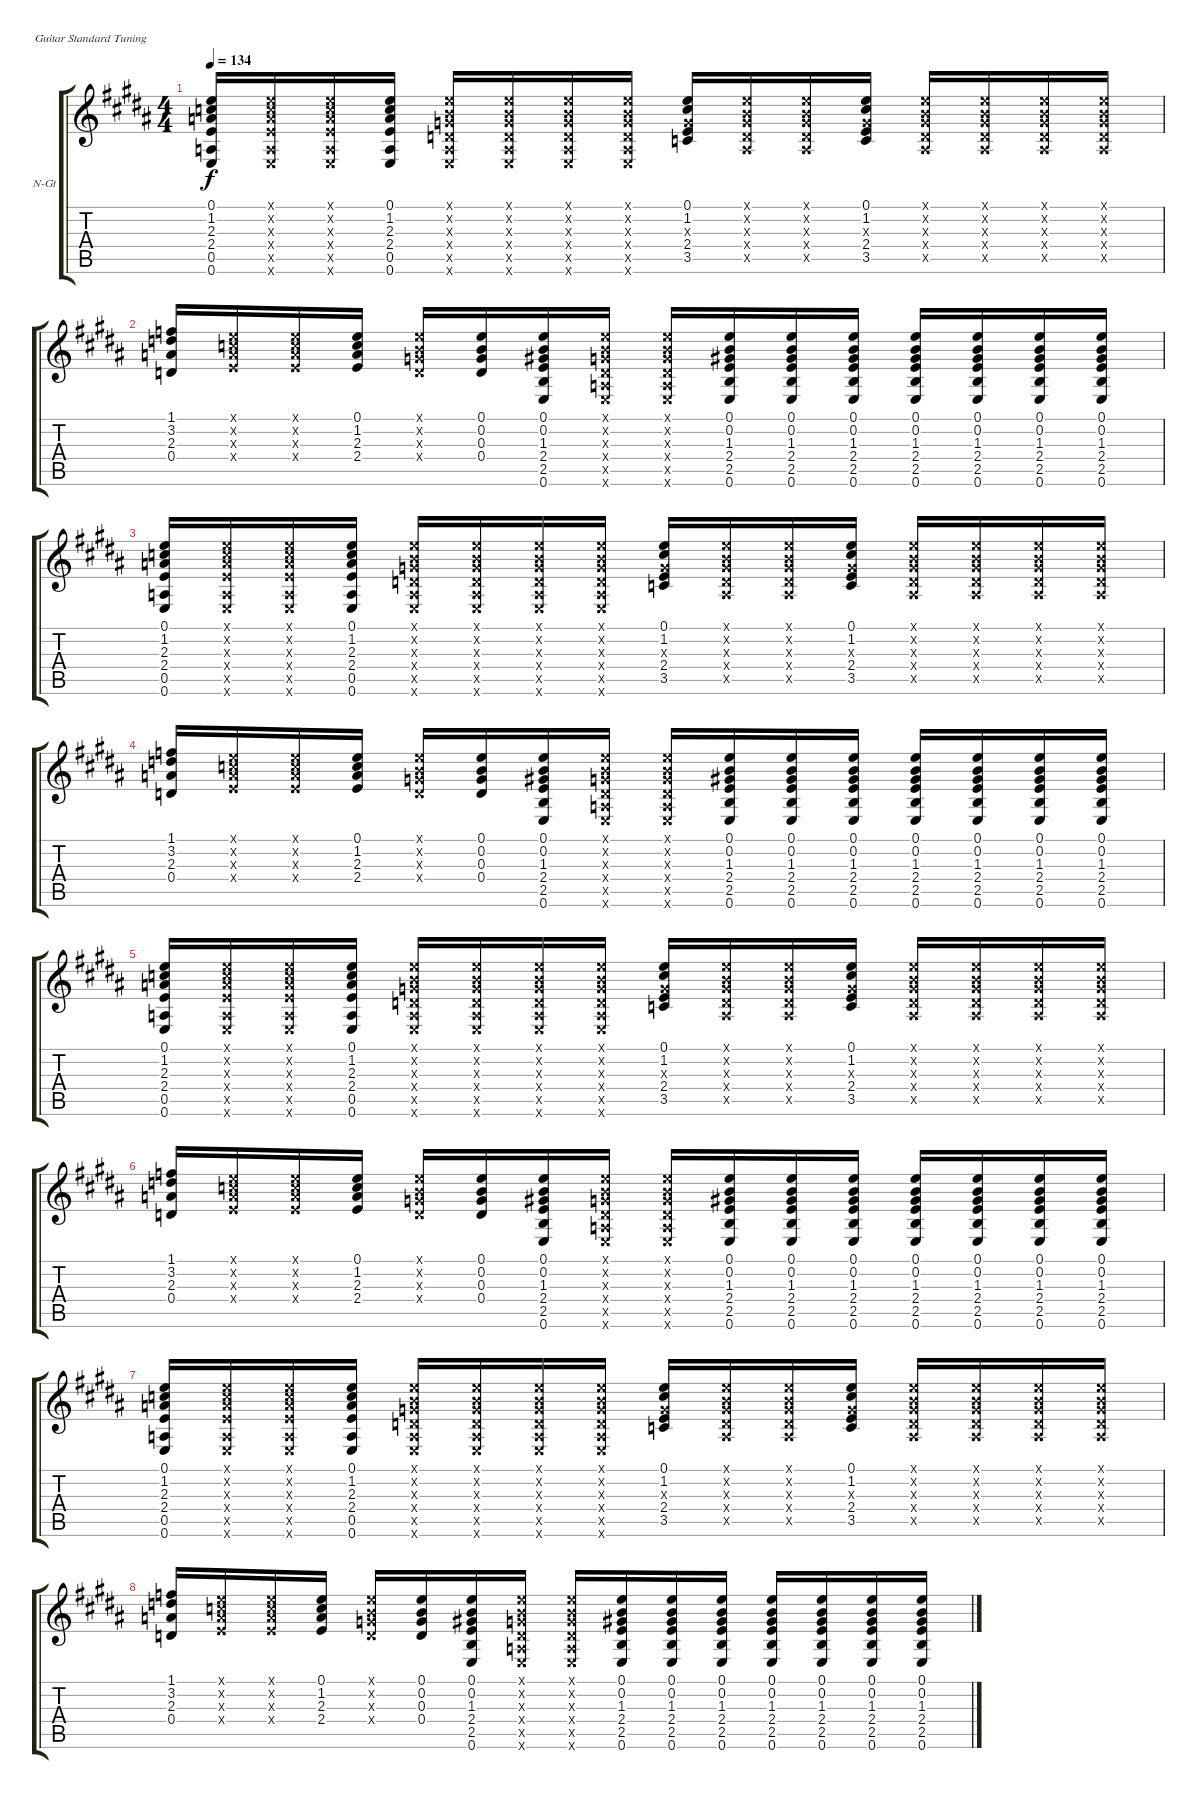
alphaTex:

\defaultSystemsLayout 4
\bracketExtendMode groupsimilarinstruments
\firstSystemTrackNameOrientation horizontal
\otherSystemsTrackNameOrientation horizontal
\track ("Cédric" "N-Gt") {instrument acousticguitarnylon}
\staff {score tabs}
\tuning (E4 B3 G3 D3 A2 E2)
\ts (4 4)
\tempo 134
\clef g2
\ks b
(0.6 0.5 2.4 2.3 1.2 0.1).16{dy f} (0.6{x} 0.5{x} 2.4{x} 2.3{x} 1.2{x} 0.1{x}).16 (0.6{x} 0.5{x} 2.4{x} 2.3{x} 1.2{x} 0.1{x}).16 (0.6 0.5 2.4 2.3 1.2 0.1).16 (0.1{x} 0.2{x} 0.3{x} 0.4{x} 0.5{x} 0.6{x}).16 (0.1{x} 0.2{x} 0.3{x} 0.4{x} 0.5{x} 0.6{x}).16 (0.1{x} 0.2{x} 0.3{x} 0.4{x} 0.5{x} 0.6{x}).16 (0.1{x} 0.2{x} 0.3{x} 0.4{x} 0.5{x} 0.6{x}).16 (3.5 2.4 1.2 0.1 0.3{x}).16 (0.1{x} 0.2{x} 0.3{x} 0.4{x} 0.5{x}).16 (0.5{x} 0.4{x} 0.3{x} 0.2{x} 0.1{x}).16 (0.1 1.2 2.4 3.5 0.3{x}).16 (0.1{x} 0.2{x} 0.3{x} 0.4{x} 0.5{x}).16 (0.5{x} 0.4{x} 0.3{x} 0.2{x} 0.1{x}).16 (0.1{x} 0.2{x} 0.3{x} 0.4{x} 0.5{x}).16 (0.5{x} 0.4{x} 0.3{x} 0.2{x} 0.1{x}).16 |
(0.4 2.3 3.2 1.1).16 (2.4{x} 2.3{x} 1.2{x} 0.1{x}).16 (2.4{x} 2.3{x} 1.2{x} 0.1{x}).16 (2.4 2.3 1.2 0.1).16 (0.4{x} 0.3{x} 0.2{x} 0.1{x}).16 (0.1 0.2 0.3 0.4).16 (0.1 0.2 1.3 2.4 2.5 0.6).16 (0.6{x} 0.5{x} 0.4{x} 0.3{x} 0.2{x} 0.1{x}).16 (0.1{x} 0.2{x} 0.3{x} 0.4{x} 0.5{x} 0.6{x}).16 (0.1 0.2 1.3 2.4 2.5 0.6).16 (0.1 0.2 1.3 2.4 2.5 0.6).16 (0.1 0.2 1.3 2.4 2.5 0.6).16 (0.1 0.2 1.3 2.4 2.5 0.6).16 (0.1 0.2 1.3 2.4 2.5 0.6).16 (0.1 0.2 1.3 2.4 2.5 0.6).16 (0.1 0.2 1.3 2.4 2.5 0.6).16 |
(0.6 0.5 2.4 2.3 1.2 0.1).16 (0.6{x} 0.5{x} 2.4{x} 2.3{x} 1.2{x} 0.1{x}).16 (0.6{x} 0.5{x} 2.4{x} 2.3{x} 1.2{x} 0.1{x}).16 (0.6 0.5 2.4 2.3 1.2 0.1).16 (0.1{x} 0.2{x} 0.3{x} 0.4{x} 0.5{x} 0.6{x}).16 (0.1{x} 0.2{x} 0.3{x} 0.4{x} 0.5{x} 0.6{x}).16 (0.1{x} 0.2{x} 0.3{x} 0.4{x} 0.5{x} 0.6{x}).16 (0.1{x} 0.2{x} 0.3{x} 0.4{x} 0.5{x} 0.6{x}).16 (3.5 2.4 1.2 0.1 0.3{x}).16 (0.1{x} 0.2{x} 0.3{x} 0.4{x} 0.5{x}).16 (0.5{x} 0.4{x} 0.3{x} 0.2{x} 0.1{x}).16 (0.1 1.2 2.4 3.5 0.3{x}).16 (0.1{x} 0.2{x} 0.3{x} 0.4{x} 0.5{x}).16 (0.5{x} 0.4{x} 0.3{x} 0.2{x} 0.1{x}).16 (0.1{x} 0.2{x} 0.3{x} 0.4{x} 0.5{x}).16 (0.5{x} 0.4{x} 0.3{x} 0.2{x} 0.1{x}).16 |
(0.4 2.3 3.2 1.1).16 (2.4{x} 2.3{x} 1.2{x} 0.1{x}).16 (2.4{x} 2.3{x} 1.2{x} 0.1{x}).16 (2.4 2.3 1.2 0.1).16 (0.4{x} 0.3{x} 0.2{x} 0.1{x}).16 (0.1 0.2 0.3 0.4).16 (0.1 0.2 1.3 2.4 2.5 0.6).16 (0.6{x} 0.5{x} 0.4{x} 0.3{x} 0.2{x} 0.1{x}).16 (0.1{x} 0.2{x} 0.3{x} 0.4{x} 0.5{x} 0.6{x}).16 (0.1 0.2 1.3 2.4 2.5 0.6).16 (0.1 0.2 1.3 2.4 2.5 0.6).16 (0.1 0.2 1.3 2.4 2.5 0.6).16 (0.1 0.2 1.3 2.4 2.5 0.6).16 (0.1 0.2 1.3 2.4 2.5 0.6).16 (0.1 0.2 1.3 2.4 2.5 0.6).16 (0.1 0.2 1.3 2.4 2.5 0.6).16 |
(0.6 0.5 2.4 2.3 1.2 0.1).16 (0.6{x} 0.5{x} 2.4{x} 2.3{x} 1.2{x} 0.1{x}).16 (0.6{x} 0.5{x} 2.4{x} 2.3{x} 1.2{x} 0.1{x}).16 (0.6 0.5 2.4 2.3 1.2 0.1).16 (0.1{x} 0.2{x} 0.3{x} 0.4{x} 0.5{x} 0.6{x}).16 (0.1{x} 0.2{x} 0.3{x} 0.4{x} 0.5{x} 0.6{x}).16 (0.1{x} 0.2{x} 0.3{x} 0.4{x} 0.5{x} 0.6{x}).16 (0.1{x} 0.2{x} 0.3{x} 0.4{x} 0.5{x} 0.6{x}).16 (3.5 2.4 1.2 0.1 0.3{x}).16 (0.1{x} 0.2{x} 0.3{x} 0.4{x} 0.5{x}).16 (0.5{x} 0.4{x} 0.3{x} 0.2{x} 0.1{x}).16 (0.1 1.2 2.4 3.5 0.3{x}).16 (0.1{x} 0.2{x} 0.3{x} 0.4{x} 0.5{x}).16 (0.5{x} 0.4{x} 0.3{x} 0.2{x} 0.1{x}).16 (0.1{x} 0.2{x} 0.3{x} 0.4{x} 0.5{x}).16 (0.5{x} 0.4{x} 0.3{x} 0.2{x} 0.1{x}).16 |
(0.4 2.3 3.2 1.1).16 (2.4{x} 2.3{x} 1.2{x} 0.1{x}).16 (2.4{x} 2.3{x} 1.2{x} 0.1{x}).16 (2.4 2.3 1.2 0.1).16 (0.4{x} 0.3{x} 0.2{x} 0.1{x}).16 (0.1 0.2 0.3 0.4).16 (0.1 0.2 1.3 2.4 2.5 0.6).16 (0.6{x} 0.5{x} 0.4{x} 0.3{x} 0.2{x} 0.1{x}).16 (0.1{x} 0.2{x} 0.3{x} 0.4{x} 0.5{x} 0.6{x}).16 (0.1 0.2 1.3 2.4 2.5 0.6).16 (0.1 0.2 1.3 2.4 2.5 0.6).16 (0.1 0.2 1.3 2.4 2.5 0.6).16 (0.1 0.2 1.3 2.4 2.5 0.6).16 (0.1 0.2 1.3 2.4 2.5 0.6).16 (0.1 0.2 1.3 2.4 2.5 0.6).16 (0.1 0.2 1.3 2.4 2.5 0.6).16 |
(0.6 0.5 2.4 2.3 1.2 0.1).16 (0.6{x} 0.5{x} 2.4{x} 2.3{x} 1.2{x} 0.1{x}).16 (0.6{x} 0.5{x} 2.4{x} 2.3{x} 1.2{x} 0.1{x}).16 (0.6 0.5 2.4 2.3 1.2 0.1).16 (0.1{x} 0.2{x} 0.3{x} 0.4{x} 0.5{x} 0.6{x}).16 (0.1{x} 0.2{x} 0.3{x} 0.4{x} 0.5{x} 0.6{x}).16 (0.1{x} 0.2{x} 0.3{x} 0.4{x} 0.5{x} 0.6{x}).16 (0.1{x} 0.2{x} 0.3{x} 0.4{x} 0.5{x} 0.6{x}).16 (3.5 2.4 1.2 0.1 0.3{x}).16 (0.1{x} 0.2{x} 0.3{x} 0.4{x} 0.5{x}).16 (0.5{x} 0.4{x} 0.3{x} 0.2{x} 0.1{x}).16 (0.1 1.2 2.4 3.5 0.3{x}).16 (0.1{x} 0.2{x} 0.3{x} 0.4{x} 0.5{x}).16 (0.5{x} 0.4{x} 0.3{x} 0.2{x} 0.1{x}).16 (0.1{x} 0.2{x} 0.3{x} 0.4{x} 0.5{x}).16 (0.5{x} 0.4{x} 0.3{x} 0.2{x} 0.1{x}).16 |
(0.4 2.3 3.2 1.1).16 (2.4{x} 2.3{x} 1.2{x} 0.1{x}).16 (2.4{x} 2.3{x} 1.2{x} 0.1{x}).16 (2.4 2.3 1.2 0.1).16 (0.4{x} 0.3{x} 0.2{x} 0.1{x}).16 (0.1 0.2 0.3 0.4).16 (0.1 0.2 1.3 2.4 2.5 0.6).16 (0.6{x} 0.5{x} 0.4{x} 0.3{x} 0.2{x} 0.1{x}).16 (0.1{x} 0.2{x} 0.3{x} 0.4{x} 0.5{x} 0.6{x}).16 (0.1 0.2 1.3 2.4 2.5 0.6).16 (0.1 0.2 1.3 2.4 2.5 0.6).16 (0.1 0.2 1.3 2.4 2.5 0.6).16 (0.1 0.2 1.3 2.4 2.5 0.6).16 (0.1 0.2 1.3 2.4 2.5 0.6).16 (0.1 0.2 1.3 2.4 2.5 0.6).16 (0.1 0.2 1.3 2.4 2.5 0.6).16
